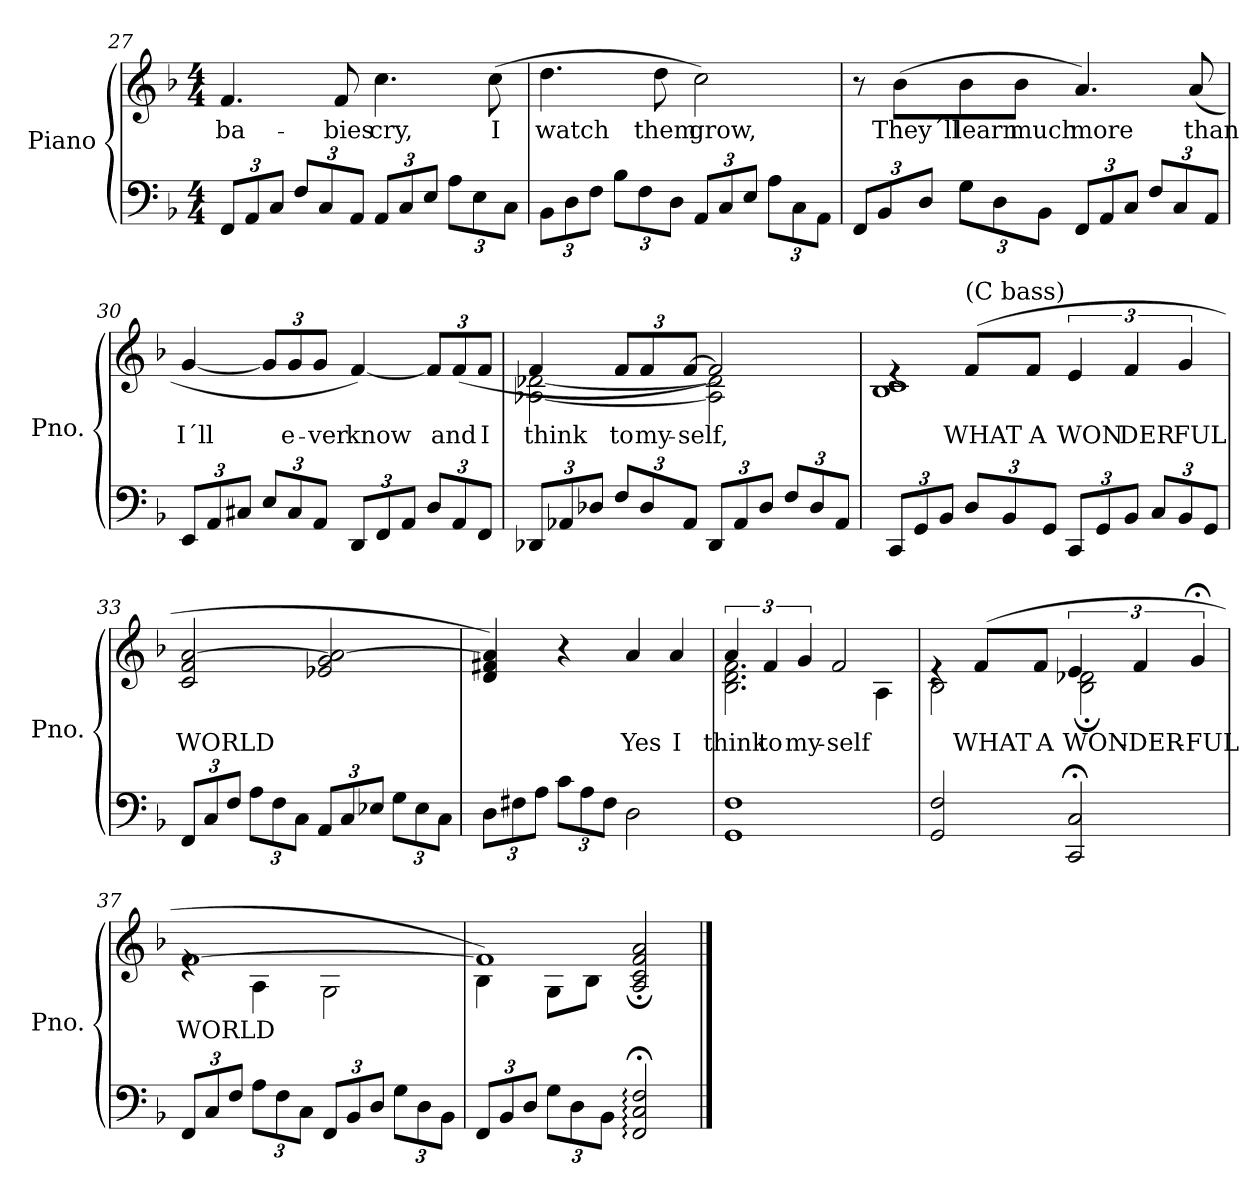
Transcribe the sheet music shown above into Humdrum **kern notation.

**kern	**kern	**text
*part1	*part1	*part1
*staff2	*staff1	*staff1
*I"Piano	*	*
*I'Pno.	*	*
*clefF4	*clefG2	*
*k[b-]	*k[b-]	*
*M4/4	*M4/4	*
*Xbrackettup	*	*
=27	=27	=27
12FF/L	4.f/	ba-
12AA/	.	.
12C/J	.	.
12F/L	.	.
12C/	.	.
.	8f/	-bies
12AA/J	.	.
12AA/L	4.cc\	cry,
12C/	.	.
12E/J	.	.
12A\L	.	.
12E\	.	.
.	(8cc\	I
12C\J	.	.
=28	=28	=28
12BB-\L	4.dd\	watch
12D\	.	.
12F\J	.	.
12B-\L	.	.
12F\	.	.
.	8dd\	them
12D\J	.	.
12AA/L	2cc\)	grow,
12C/	.	.
12E/J	.	.
12A\L	.	.
12C\	.	.
12AA\J	.	.
!!LO:LB:g=z
=29	=29	=29
12FF/L	8r	.
12BB-/	.	.
.	(8b-\L	They´ll
12D/J	.	.
12G\L	8b-\	learn
12D\	.	.
.	8b-\J	much
12BB-\J	.	.
12FF/L	4.a/)	more
12AA/	.	.
12C/J	.	.
12F/L	.	.
12C/	.	.
.	(>8a/	than
12AA/J	.	.
=30	=30	=30
12EE/L	[4g/	I´ll
12AA/	.	.
12C#X/J	.	.
*	*Xbrackettup	*
12E/L	12g/L]	.
12C#/	12g/	e-
12AA/J	12g/J	-ver
12DD/L	[4f/)	know
12FF/	.	.
12AA/J	.	.
12D/L	12f/L]	.
12AA/	(>12f/	and
12FF/J	12f/J	I
=31	=31	=31
*	*^	*
12DD-X/L	4f/	[2A-X\ [2d-X\	think
12AA-X/	.	.	.
12D-X/J	.	.	.
12F/L	12f/L	.	to
12D-/	12f/	.	my-
12AA-/J	[12f/J	.	-self,
12DD-/L	2f/])	2A-\] 2d-\]	.
12AA-/	.	.	.
12D-/J	.	.	.
12F/L	.	.	.
12D-/	.	.	.
12AA-/J	.	.	.
!!LO:LB:g=z	!!
=32	=32	=32	=32
12CC/L	4re	1B- 1c	.
12GG/	.	.	.
12BB-/J	.	.	.
!	!LO:TX:a:t=(C bass)	!	!
12D/L	(8f/L	.	WHAT
12BB-/	.	.	.
.	8f/J	.	A
12GG/J	.	.	.
*	*brackettup	*	*
12CC/L	6e/	.	WON
12GG/	.	.	.
12BB-/J	6f/	.	DER
12C/L	.	.	.
12BB-/	6g/	.	FUL
12GG/J	.	.	.
*	*v	*v	*
=33	=33	=33
12FF/L	2c/ 2f/ [2a/	WORLD
12C/	.	.
12F/J	.	.
12A\L	.	.
12F\	.	.
12C\J	.	.
12AA/L	2e-X/ 2g/ 2a/_	.
12C/	.	.
12E-X/J	.	.
12G\L	.	.
12E-\	.	.
12C\J	.	.
=34	=34	=34
12D\L	4d/ 4f#X/ 4a/])	.
12F#X\	.	.
12A\J	.	.
12c\L	4r	.
12A\	.	.
12F#\J	.	.
2D\	4a/	Yes
.	4a/	I
=35	=35	=35
*	*^	*
1GG 1F	6a/	2.B-\ 2.d\ 2.f\	think
.	6f/	.	to
.	6g/	.	my-
.	2f/	.	-self
.	.	4A\	.
!!LO:LB:g=z	!!
=36	=36	=36	=36
2GG/ 2F/	4re	2B-\	.
.	(8f/L	.	WHAT
.	8f/J	.	A
2CC/; 2C/;	6e/	2B-\; 2d-X\;	WON-
.	6f/	.	-DER-
.	6g;</	.	-FUL
=37	=37	=37	=37
*	*MM65	*	*
12FF/L	[1f	4re	WORLD
12C/	.	.	.
12F/J	.	.	.
12A!\L	.	4A\	.
12F\	.	.	.
12C\J	.	.	.
12FF/L	.	2G\	.
12BB-/	.	.	.
12D/J	.	.	.
12G\L	.	.	.
12D\	.	.	.
12BB-\J	.	.	.
=38	=38	=38	=38
*	*MM55	*	*
12FF/L	1f])	4B-\	.
12BB-/	.	.	.
12D/J	.	.	.
12G!\L	.	8G\L	.
12D\	.	.	.
.	.	8B-\J	.
12BB-\J	.	.	.
2FF/;<: 2C/;<: 2F/;<:	.	2A/;<: 2c/;<: 2f/;<: 2a/;<:	.
*	*v	*v	*
==	==	==
*-	*-	*-
